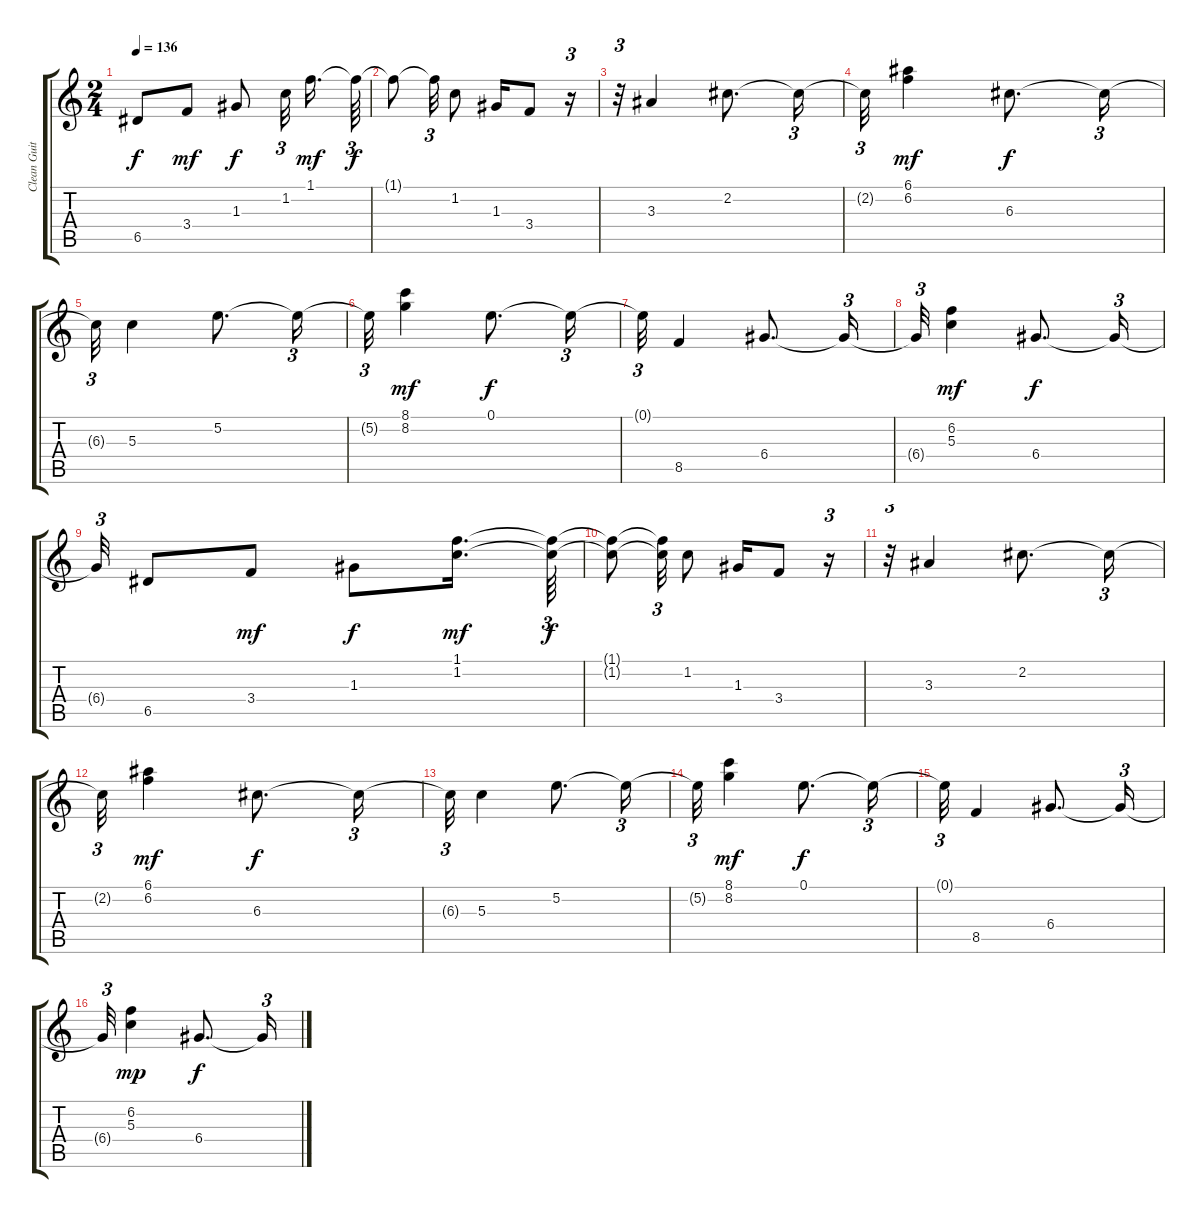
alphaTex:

\track ("Clean Guitar" "Clean Guit") {instrument electricguitarjazz}
\staff {score tabs}
\tuning (E4 B3 G3 D3 A2 E2) {hide}
\ts (2 4)
\tempo 136
\clef g2
\ks c
6.5.8{dy f} 3.4.8{dy mf} 1.3.8{dy f} 1.2.32{tu (3 2) beam splitsecondary} 1.1.16{d dy mf} 1.1{t}.64{tu (3 2) dy f} |
1.1{t}.8 1.1{t}.32{tu (3 2)} 1.2.8 1.3.16 3.4.8 r.16{tu (3 2)} |
r.32{tu (3 2)} 3.3.4 2.2.8{d} 2.2{t}.16{tu (3 2)} |
2.2{t}.32{tu (3 2)} (6.1 6.2).4{dy mf} 6.3.8{d dy f} 6.3{t}.16{tu (3 2)} |
6.3{t}.32{tu (3 2)} 5.3.4 5.2.8{d} 5.2{t}.16{tu (3 2)} |
5.2{t}.32{tu (3 2)} (8.1 8.2).4{dy mf} 0.1.8{d dy f} 0.1{t}.16{tu (3 2)} |
0.1{t}.32{tu (3 2)} 8.5.4 6.4.8{d} 6.4{t}.16{tu (3 2)} |
6.4{t}.32{tu (3 2)} (6.2 5.3).4{dy mf} 6.4.8{d dy f} 6.4{t}.16{tu (3 2)} |
6.4{t}.32{tu (3 2)} 6.5.8 3.4.8{dy mf} 1.3.8{dy f} (1.1 1.2).16{d dy mf} (1.1{t} 1.2{t}).64{tu (3 2) dy f} |
(1.1{t} 1.2{t}).8 (1.1{t} 1.2{t}).32{tu (3 2)} 1.2.8 1.3.16 3.4.8 r.16{tu (3 2)} |
r.32{tu (3 2)} 3.3.4 2.2.8{d} 2.2{t}.16{tu (3 2)} |
2.2{t}.32{tu (3 2)} (6.1 6.2).4{dy mf} 6.3.8{d dy f} 6.3{t}.16{tu (3 2)} |
6.3{t}.32{tu (3 2)} 5.3.4 5.2.8{d} 5.2{t}.16{tu (3 2)} |
5.2{t}.32{tu (3 2)} (8.1 8.2).4{dy mf} 0.1.8{d dy f} 0.1{t}.16{tu (3 2)} |
0.1{t}.32{tu (3 2)} 8.5.4 6.4.8{d} 6.4{t}.16{tu (3 2)} |
6.4{t}.32{tu (3 2)} (6.2 5.3).4{dy mp} 6.4.8{d dy f} 6.4{t}.16{tu (3 2)}
